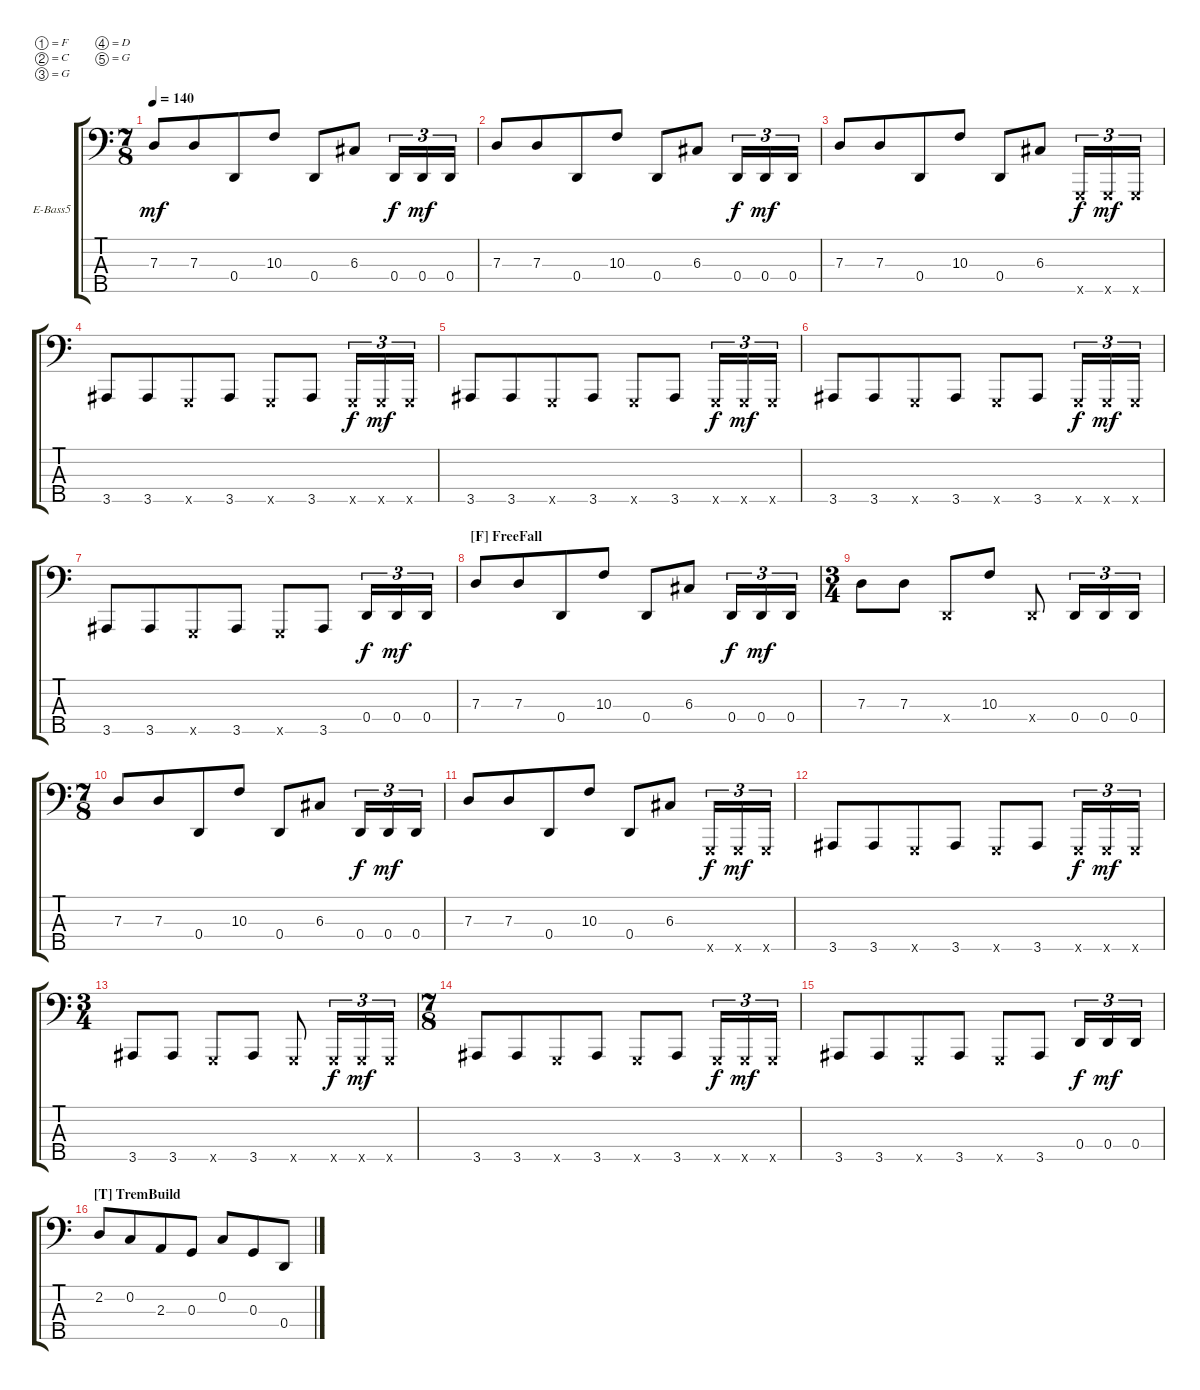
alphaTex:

\defaultSystemsLayout 4
\bracketExtendMode groupsimilarinstruments
\firstSystemTrackNameOrientation horizontal
\otherSystemsTrackNameOrientation horizontal
\track ("Skylar" "E-Bass5") {instrument electricbassfinger}
\staff {score tabs}
\tuning (F2 C2 G1 D1 G0)
\ts (7 8)
\tempo 140
\clef f4
\ks c
7.3.8{dy mf} 7.3.8 0.4.8 10.3.8 0.4.8 6.3.8 0.4.16{tu (3 2) dy f} 0.4.16{tu (3 2) dy mf} 0.4.16{tu (3 2)} |
7.3.8 7.3.8 0.4.8 10.3.8 0.4.8 6.3.8 0.4.16{tu (3 2) dy f} 0.4.16{tu (3 2) dy mf} 0.4.16{tu (3 2)} |
7.3.8 7.3.8 0.4.8 10.3.8 0.4.8 6.3.8 0.5{x}.16{tu (3 2) dy f} 0.5{x}.16{tu (3 2) dy mf} 0.5{x}.16{tu (3 2)} |
3.5.8 3.5.8 0.5{x}.8 3.5.8 0.5{x}.8 3.5.8 0.5{x}.16{tu (3 2) dy f} 0.5{x}.16{tu (3 2) dy mf} 0.5{x}.16{tu (3 2)} |
3.5.8 3.5.8 0.5{x}.8 3.5.8 0.5{x}.8 3.5.8 0.5{x}.16{tu (3 2) dy f} 0.5{x}.16{tu (3 2) dy mf} 0.5{x}.16{tu (3 2)} |
3.5.8 3.5.8 0.5{x}.8 3.5.8 0.5{x}.8 3.5.8 0.5{x}.16{tu (3 2) dy f} 0.5{x}.16{tu (3 2) dy mf} 0.5{x}.16{tu (3 2)} |
3.5.8 3.5.8 0.5{x}.8 3.5.8 0.5{x}.8 3.5.8 0.4.16{tu (3 2) dy f} 0.4.16{tu (3 2) dy mf} 0.4.16{tu (3 2)} |
\section ("F" "FreeFall")
7.3.8 7.3.8 0.4.8 10.3.8 0.4.8 6.3.8 0.4.16{tu (3 2) dy f} 0.4.16{tu (3 2) dy mf} 0.4.16{tu (3 2)} |
\ts (3 4)
7.3.8 7.3.8 0.4{x}.8 10.3.8 0.4{x}.8 0.4.16{tu (3 2)} 0.4.16{tu (3 2)} 0.4.16{tu (3 2)} |
\ts (7 8)
7.3.8 7.3.8 0.4.8 10.3.8 0.4.8 6.3.8 0.4.16{tu (3 2) dy f} 0.4.16{tu (3 2) dy mf} 0.4.16{tu (3 2)} |
7.3.8 7.3.8 0.4.8 10.3.8 0.4.8 6.3.8 0.5{x}.16{tu (3 2) dy f} 0.5{x}.16{tu (3 2) dy mf} 0.5{x}.16{tu (3 2)} |
3.5.8 3.5.8 0.5{x}.8 3.5.8 0.5{x}.8 3.5.8 0.5{x}.16{tu (3 2) dy f} 0.5{x}.16{tu (3 2) dy mf} 0.5{x}.16{tu (3 2)} |
\ts (3 4)
3.5.8 3.5.8 0.5{x}.8 3.5.8 0.5{x}.8 0.5{x}.16{tu (3 2) dy f} 0.5{x}.16{tu (3 2) dy mf} 0.5{x}.16{tu (3 2)} |
\ts (7 8)
3.5.8 3.5.8 0.5{x}.8 3.5.8 0.5{x}.8 3.5.8 0.5{x}.16{tu (3 2) dy f} 0.5{x}.16{tu (3 2) dy mf} 0.5{x}.16{tu (3 2)} |
3.5.8 3.5.8 0.5{x}.8 3.5.8 0.5{x}.8 3.5.8 0.4.16{tu (3 2) dy f} 0.4.16{tu (3 2) dy mf} 0.4.16{tu (3 2)} |
\section ("T" "TremBuild")
2.2.8 0.2.8 2.3.8 0.3.8 0.2.8 0.3.8 0.4.8
